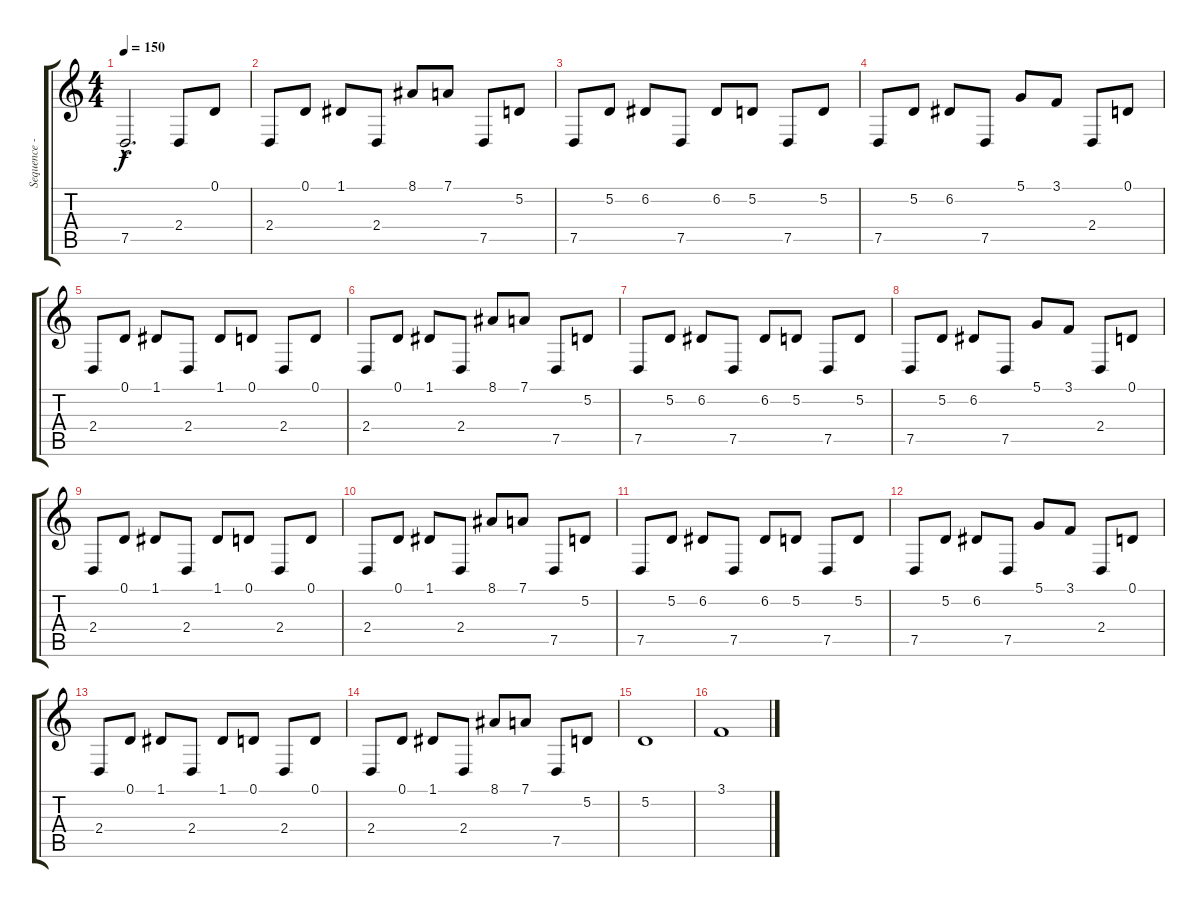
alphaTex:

\track ("Sequence - sequonitron (MIDI)" "Sequence -") {instrument pad1newage}
\staff {score tabs}
\tuning (D4 A3 F3 C3 G2 D2) {hide}
\ts (4 4)
\tempo 150
\clef g2
\ks c
7.5{hac t}.2{d dy f} 2.4.8 0.1.8 |
2.4.8 0.1.8 1.1.8 2.4.8 8.1.8 7.1.8 7.5.8 5.2.8 |
7.5.8 5.2.8 6.2.8 7.5.8 6.2.8 5.2.8 7.5.8 5.2.8 |
7.5.8 5.2.8 6.2.8 7.5.8 5.1.8 3.1.8 2.4.8 0.1.8 |
2.4.8 0.1.8 1.1.8 2.4.8 1.1.8 0.1.8 2.4.8 0.1.8 |
2.4.8 0.1.8 1.1.8 2.4.8 8.1.8 7.1.8 7.5.8 5.2.8 |
7.5.8 5.2.8 6.2.8 7.5.8 6.2.8 5.2.8 7.5.8 5.2.8 |
7.5.8 5.2.8 6.2.8 7.5.8 5.1.8 3.1.8 2.4.8 0.1.8 |
2.4.8 0.1.8 1.1.8 2.4.8 1.1.8 0.1.8 2.4.8 0.1.8 |
2.4.8 0.1.8 1.1.8 2.4.8 8.1.8 7.1.8 7.5.8 5.2.8 |
7.5.8 5.2.8 6.2.8 7.5.8 6.2.8 5.2.8 7.5.8 5.2.8 |
7.5.8 5.2.8 6.2.8 7.5.8 5.1.8 3.1.8 2.4.8 0.1.8 |
2.4.8 0.1.8 1.1.8 2.4.8 1.1.8 0.1.8 2.4.8 0.1.8 |
2.4.8 0.1.8 1.1.8 2.4.8 8.1.8 7.1.8 7.5.8 5.2.8 |
5.2.1 |
3.1.1
